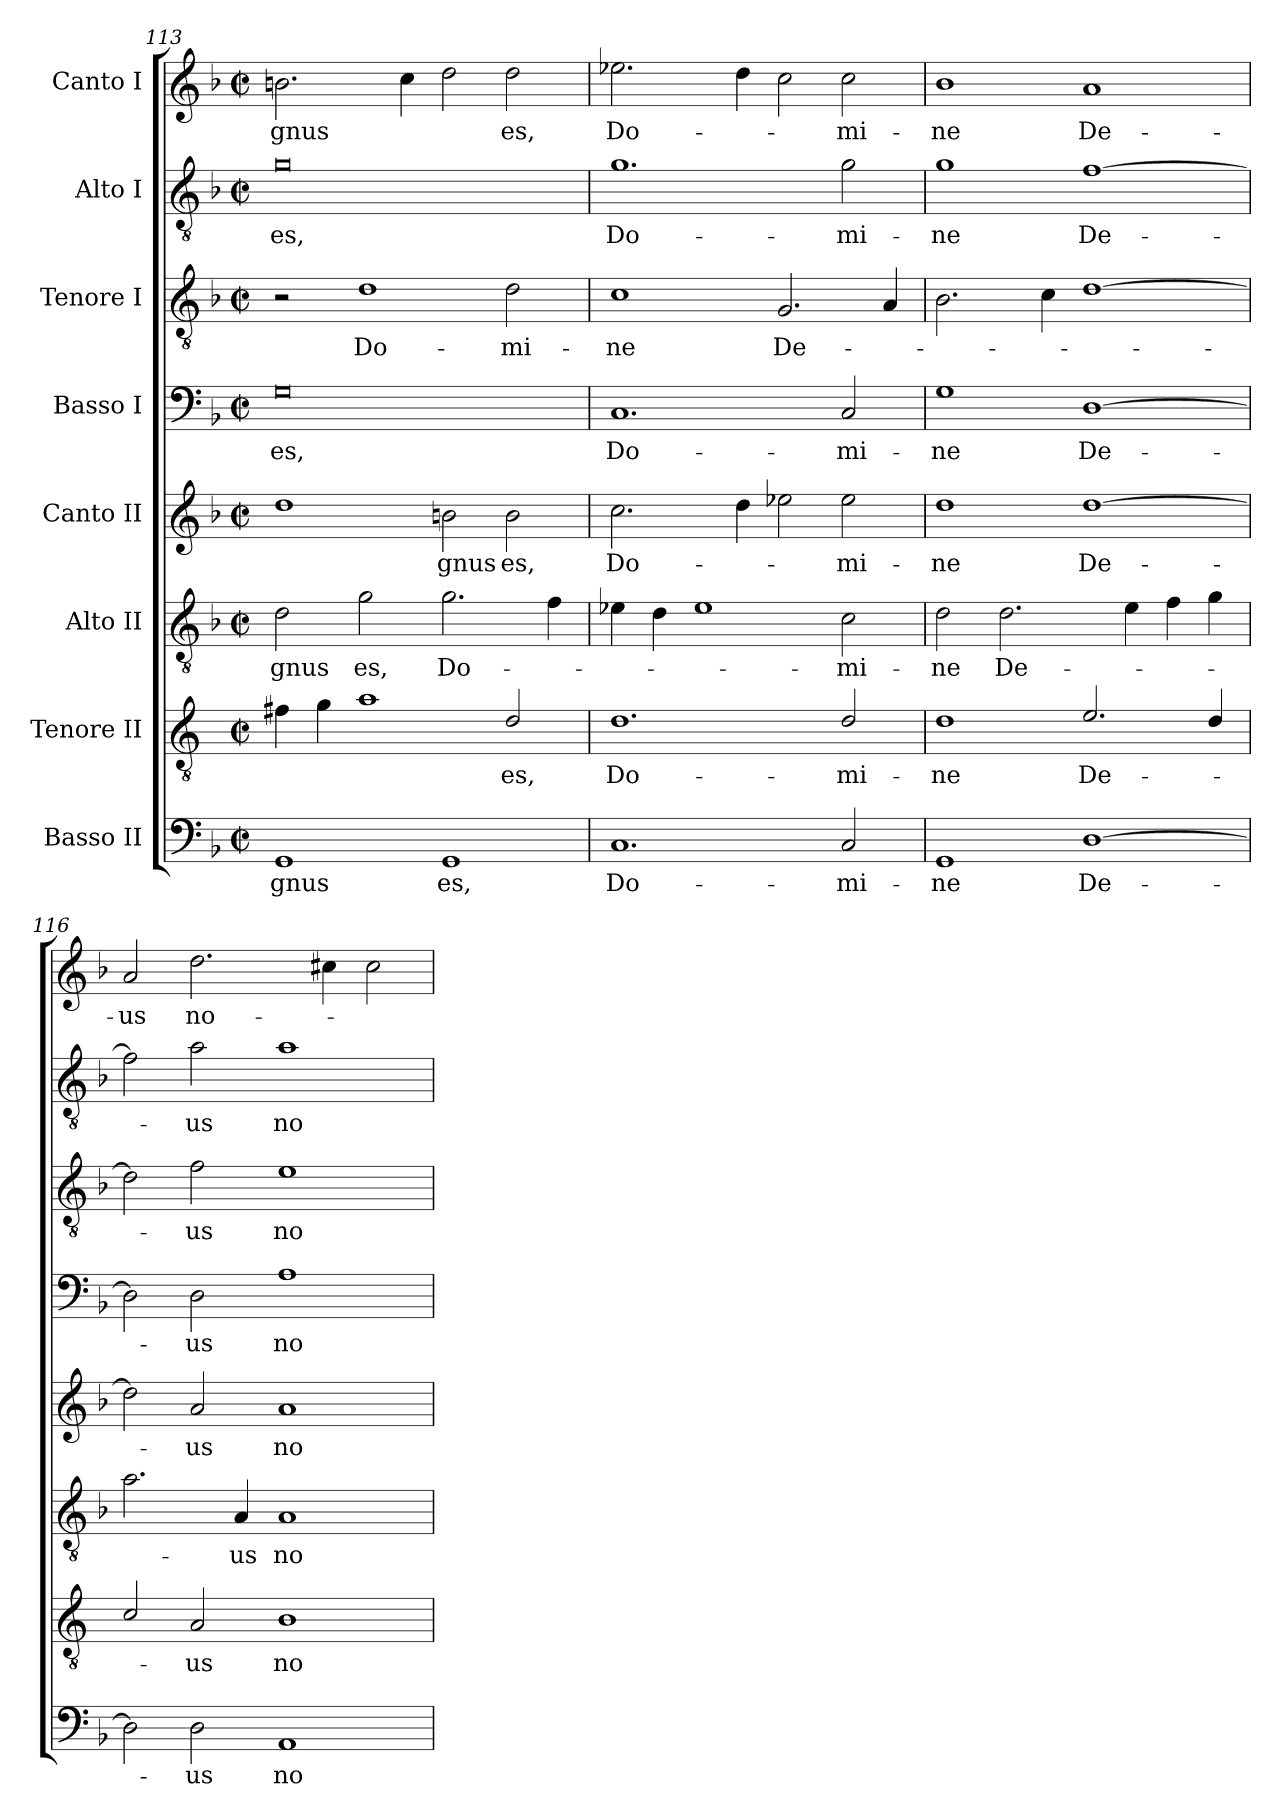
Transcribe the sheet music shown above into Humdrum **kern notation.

**kern	**text	**kern	**text	**kern	**text	**kern	**text	**kern	**text	**kern	**text	**kern	**text	**kern	**text
*part8	*part8	*part7	*part7	*part6	*part6	*part5	*part5	*part4	*part4	*part3	*part3	*part2	*part2	*part1	*part1
*staff8	*staff8	*staff7	*staff7	*staff6	*staff6	*staff5	*staff5	*staff4	*staff4	*staff3	*staff3	*staff2	*staff2	*staff1	*staff1
*I"Basso II	*	*I"Tenore II	*	*I"Alto II	*	*I"Canto II	*	*I"Basso I	*	*I"Tenore I	*	*I"Alto I	*	*I"Canto I	*
*clefF4	*	*clefGv2	*	*clefGv2	*	*clefG2	*	*clefF4	*	*clefGv2	*	*clefGv2	*	*clefG2	*
*	*	*ITrd4c7	*	*	*	*	*	*	*	*	*	*	*	*	*
*k[b-]	*	*k[b-]	*	*k[b-]	*	*k[b-]	*	*k[b-]	*	*k[b-]	*	*k[b-]	*	*k[b-]	*
*d:	*	*d:	*	*d:	*	*d:	*	*d:	*	*d:	*	*d:	*	*d:	*
*M2/2	*	*M2/2	*	*M2/2	*	*M2/2	*	*M2/2	*	*M2/2	*	*M2/2	*	*M2/2	*
*met(c|)	*	*met(c|)	*	*met(c|)	*	*met(c|)	*	*met(c|)	*	*met(c|)	*	*met(c|)	*	*met(c|)	*
=113	=113	=113	=113	=113	=113	=113	=113	=113	=113	=113	=113	=113	=113	=113	=113
!	!LO:LY:b	!	!	!	!LO:LY:b	!	!	!	!LO:LY:b	!	!	!	!LO:LY:b	!	!LO:LY:b
1GG	-gnus	4Bn\	.	2d\	-gnus	1dd	.	0G	es,	2r	.	0g	es,	2.bn\	-gnus
.	.	4c\	.	.	.	.	.	.	.	.	.	.	.	.	.
!	!	!	!	!	!LO:LY:b	!	!	!	!	!	!LO:LY:b	!	!	!	!
.	.	1d	.	2g\	es,	.	.	.	.	1d	Do-	.	.	.	.
.	.	.	.	.	.	.	.	.	.	.	.	.	.	4cc\	.
!	!LO:LY:b	!	!	!	!LO:LY:b	!	!LO:LY:b	!	!	!	!	!	!	!	!
1GG	es,	.	.	2.g\	Do-	2bn\	-gnus	.	.	.	.	.	.	2dd\	.
!	!	!	!LO:LY:b	!	!	!	!LO:LY:b	!	!	!	!LO:LY:b	!	!	!	!LO:LY:b
.	.	2G/	es,	.	.	2b\	es,	.	.	2d\	-mi-	.	.	2dd\	es,
.	.	.	.	4f\	.	.	.	.	.	.	.	.	.	.	.
!!LO:PB:g=z
=114	=114	=114	=114	=114	=114	=114	=114	=114	=114	=114	=114	=114	=114	=114	=114
!	!LO:LY:b	!	!LO:LY:b	!	!	!	!LO:LY:b	!	!LO:LY:b	!	!LO:LY:b	!	!LO:LY:b	!	!LO:LY:b
1.C	Do-	1.G	Do-	4e-X\	.	2.cc\	Do-	1.C	Do-	1c	-ne	1.g	Do-	2.ee-X\	Do-
.	.	.	.	4d\	.	.	.	.	.	.	.	.	.	.	.
.	.	.	.	1e-	.	.	.	.	.	.	.	.	.	.	.
.	.	.	.	.	.	4dd\	.	.	.	.	.	.	.	4dd\	.
!	!	!	!	!	!	!	!	!	!	!	!LO:LY:b	!	!	!	!
.	.	.	.	.	.	2ee-X\	.	.	.	2.G/	De-	.	.	2cc\	.
!	!LO:LY:b	!	!LO:LY:b	!	!LO:LY:b	!	!LO:LY:b	!	!LO:LY:b	!	!	!	!LO:LY:b	!	!LO:LY:b
2C/	-mi-	2G/	-mi-	2c\	-mi-	2ee-\	-mi-	2C/	-mi-	.	.	2g\	-mi-	2cc\	-mi-
.	.	.	.	.	.	.	.	.	.	4A/	.	.	.	.	.
=115	=115	=115	=115	=115	=115	=115	=115	=115	=115	=115	=115	=115	=115	=115	=115
!	!LO:LY:b	!	!LO:LY:b	!	!LO:LY:b	!	!LO:LY:b	!	!LO:LY:b	!	!	!	!LO:LY:b	!	!LO:LY:b
1GG	-ne	1G	-ne	2d\	-ne	1dd	-ne	1G	-ne	2.B-\	.	1g	-ne	1b-	-ne
!	!	!	!	!	!LO:LY:b	!	!	!	!	!	!	!	!	!	!
.	.	.	.	2.d\	De-	.	.	.	.	.	.	.	.	.	.
.	.	.	.	.	.	.	.	.	.	4c\	.	.	.	.	.
!	!LO:LY:b	!	!LO:LY:b	!	!	!	!LO:LY:b	!	!LO:LY:b	!	!	!	!LO:LY:b	!	!LO:LY:b
[1D	De-	2.A/	De-	.	.	[1dd	De-	[1D	De-	[1d	.	[1f	De-	1a	De-
.	.	.	.	4e\	.	.	.	.	.	.	.	.	.	.	.
.	.	.	.	4f\	.	.	.	.	.	.	.	.	.	.	.
.	.	4G/	.	4g\	.	.	.	.	.	.	.	.	.	.	.
=116	=116	=116	=116	=116	=116	=116	=116	=116	=116	=116	=116	=116	=116	=116	=116
!	!	!	!	!	!	!	!	!	!	!	!	!	!	!	!LO:LY:b
2D\]	.	2F/	.	2.a\	.	2dd\]	.	2D\]	.	2d\]	.	2f\]	.	2a/	-us
!	!LO:LY:b	!	!LO:LY:b	!	!	!	!LO:LY:b	!	!LO:LY:b	!	!LO:LY:b	!	!LO:LY:b	!	!LO:LY:b
2D\	-us	2D/	-us	.	.	2a/	-us	2D\	-us	2f\	-us	2a\	-us	2.dd\	no-
!	!	!	!	!	!LO:LY:b	!	!	!	!	!	!	!	!	!	!
.	.	.	.	4A/	-us	.	.	.	.	.	.	.	.	.	.
!	!LO:LY:b	!	!LO:LY:b	!	!LO:LY:b	!	!LO:LY:b	!	!LO:LY:b	!	!LO:LY:b	!	!LO:LY:b	!	!
1AA	no-	1E	no-	1A	no-	1a	no-	1A	no-	1e	no-	1a	no-	.	.
.	.	.	.	.	.	.	.	.	.	.	.	.	.	4cc#X\	.
.	.	.	.	.	.	.	.	.	.	.	.	.	.	2cc#\	.
=	=	=	=	=	=	=	=	=	=	=	=	=	=	=	=
*-	*-	*-	*-	*-	*-	*-	*-	*-	*-	*-	*-	*-	*-	*-	*-
